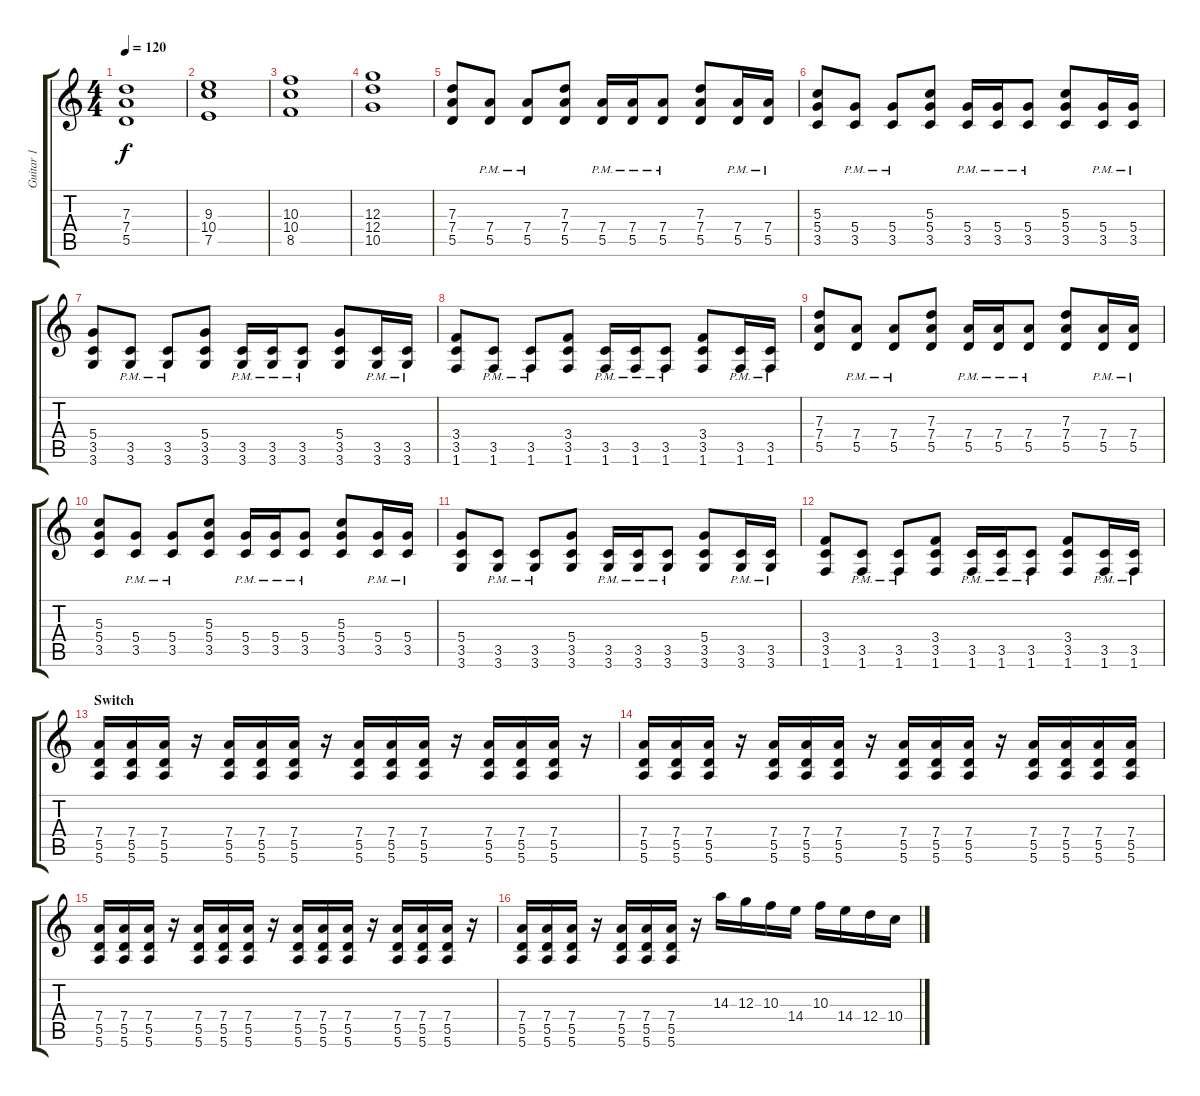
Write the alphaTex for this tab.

\track ("Guitar 1" "Guitar 1") {instrument distortionguitar}
\staff {score tabs}
\tuning (E4 B3 G3 D3 A2 E2) {hide}
\ts (4 4)
\tempo 120
\clef g2
\ks c
(7.3 7.4 5.5).1{dy f} |
(9.3 10.4 7.5).1 |
(10.3 10.4 8.5).1 |
(12.3 12.4 10.5).1 |
(7.3 7.4 5.5).8 (7.4{pm} 5.5).8 (7.4{pm} 5.5).8 (7.3 7.4 5.5).8 (7.4{pm} 5.5).16 (7.4{pm} 5.5).16 (7.4{pm} 5.5).8 (7.3 7.4 5.5).8 (7.4{pm} 5.5).16 (7.4{pm} 5.5).16 |
(5.3 5.4 3.5).8 (5.4{pm} 3.5).8 (5.4{pm} 3.5).8 (5.3 5.4 3.5).8 (5.4{pm} 3.5).16 (5.4{pm} 3.5).16 (5.4{pm} 3.5).8 (5.3 5.4 3.5).8 (5.4{pm} 3.5).16 (5.4{pm} 3.5).16 |
(5.4 3.5 3.6).8 (3.5{pm} 3.6).8 (3.5{pm} 3.6).8 (5.4 3.5 3.6).8 (3.5{pm} 3.6).16 (3.5{pm} 3.6).16 (3.5{pm} 3.6).8 (5.4 3.5 3.6).8 (3.5{pm} 3.6).16 (3.5{pm} 3.6).16 |
(3.4 3.5 1.6).8 (3.5{pm} 1.6).8 (3.5{pm} 1.6).8 (3.4 3.5 1.6).8 (3.5{pm} 1.6).16 (3.5{pm} 1.6).16 (3.5{pm} 1.6).8 (3.4 3.5 1.6).8 (3.5{pm} 1.6).16 (3.5{pm} 1.6).16 |
(7.3 7.4 5.5).8 (7.4{pm} 5.5).8 (7.4{pm} 5.5).8 (7.3 7.4 5.5).8 (7.4{pm} 5.5).16 (7.4{pm} 5.5).16 (7.4{pm} 5.5).8 (7.3 7.4 5.5).8 (7.4{pm} 5.5).16 (7.4{pm} 5.5).16 |
(5.3 5.4 3.5).8 (5.4{pm} 3.5).8 (5.4{pm} 3.5).8 (5.3 5.4 3.5).8 (5.4{pm} 3.5).16 (5.4{pm} 3.5).16 (5.4{pm} 3.5).8 (5.3 5.4 3.5).8 (5.4{pm} 3.5).16 (5.4{pm} 3.5).16 |
(5.4 3.5 3.6).8 (3.5{pm} 3.6).8 (3.5{pm} 3.6).8 (5.4 3.5 3.6).8 (3.5{pm} 3.6).16 (3.5{pm} 3.6).16 (3.5{pm} 3.6).8 (5.4 3.5 3.6).8 (3.5{pm} 3.6).16 (3.5{pm} 3.6).16 |
(3.4 3.5 1.6).8 (3.5{pm} 1.6).8 (3.5{pm} 1.6).8 (3.4 3.5 1.6).8 (3.5{pm} 1.6).16 (3.5{pm} 1.6).16 (3.5{pm} 1.6).8 (3.4 3.5 1.6).8 (3.5{pm} 1.6).16 (3.5{pm} 1.6).16 |
\section ("" "Switch")
(7.4 5.5 5.6).16 (7.4 5.5 5.6).16 (7.4 5.5 5.6).16 r.16 (7.4 5.5 5.6).16 (7.4 5.5 5.6).16 (7.4 5.5 5.6).16 r.16 (7.4 5.5 5.6).16 (7.4 5.5 5.6).16 (7.4 5.5 5.6).16 r.16 (7.4 5.5 5.6).16 (7.4 5.5 5.6).16 (7.4 5.5 5.6).16 r.16 |
(7.4 5.5 5.6).16 (7.4 5.5 5.6).16 (7.4 5.5 5.6).16 r.16 (7.4 5.5 5.6).16 (7.4 5.5 5.6).16 (7.4 5.5 5.6).16 r.16 (7.4 5.5 5.6).16 (7.4 5.5 5.6).16 (7.4 5.5 5.6).16 r.16 (7.4 5.5 5.6).16 (7.4 5.5 5.6).16 (7.4 5.5 5.6).16 (7.4 5.5 5.6).16 |
(7.4 5.5 5.6).16 (7.4 5.5 5.6).16 (7.4 5.5 5.6).16 r.16 (7.4 5.5 5.6).16 (7.4 5.5 5.6).16 (7.4 5.5 5.6).16 r.16 (7.4 5.5 5.6).16 (7.4 5.5 5.6).16 (7.4 5.5 5.6).16 r.16 (7.4 5.5 5.6).16 (7.4 5.5 5.6).16 (7.4 5.5 5.6).16 r.16 |
(7.4 5.5 5.6).16 (7.4 5.5 5.6).16 (7.4 5.5 5.6).16 r.16 (7.4 5.5 5.6).16 (7.4 5.5 5.6).16 (7.4 5.5 5.6).16 r.16 14.3.16 12.3.16 10.3.16 14.4.16 10.3.16 14.4.16 12.4.16 10.4.16
